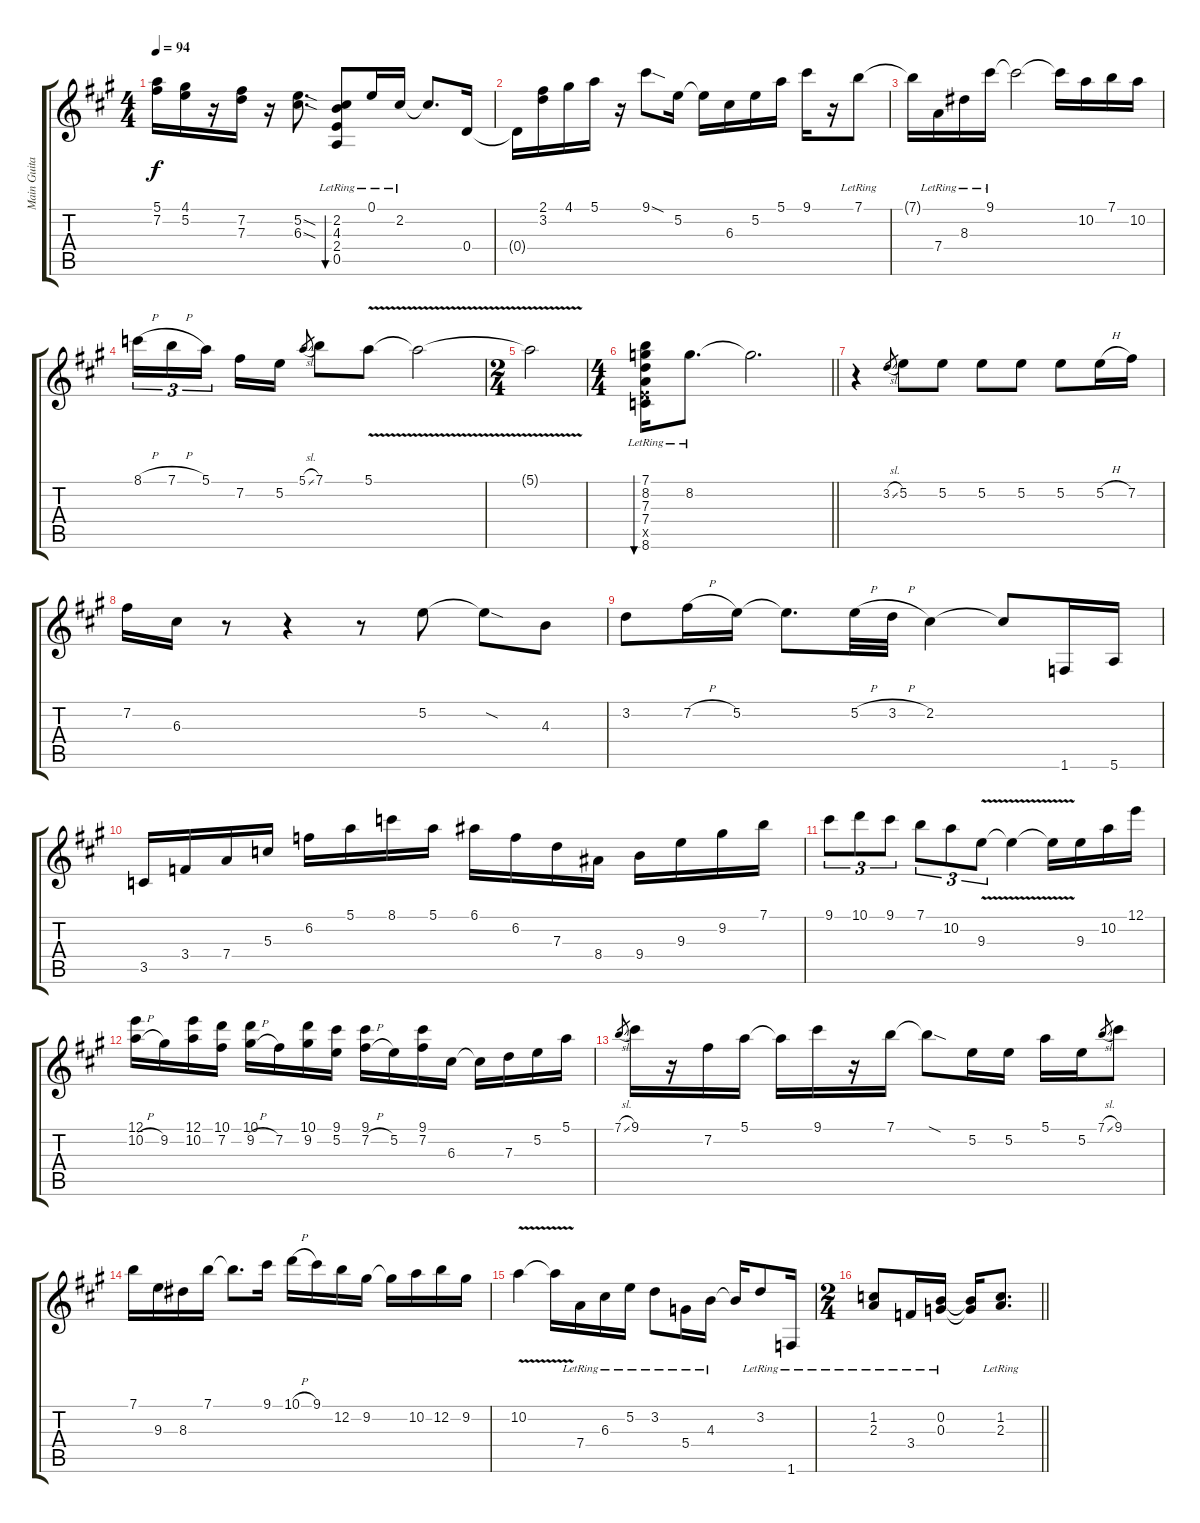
\track ("Main Guitar" "Main Guita") {instrument acousticguitarnylon}
\staff {score tabs}
\tuning (E4 B3 G3 D3 A2 E2) {hide}
\ts (4 4)
\tempo 94
\clef g2
\ks a
(5.1 7.2).16{dy f} (4.1 5.2).16 r.16 (7.2 7.3).16 r.16 (5.2{sod} 6.3{sod}).8{d} (2.2{lr} 4.3{lr} 2.4{lr} 0.5{lr}).8{bu 30} 0.1{lr}.16 2.2{lr}.16 2.2{t}.8{d} 0.4.16 |
0.4{t}.16 (2.1 3.2).16 4.1.16 5.1.16 r.16 9.1{sod}.8 5.2.16 5.2{t}.16 6.3.16 5.2.16 5.1.16 9.1.16 r.16 7.1{lr}.8 |
7.1{t}.16 7.4{lr}.16 8.3{lr}.16 9.1{lr}.16 9.1{t}.2 9.1{t}.16 10.2.16 7.1.16 10.2.16 |
8.1{h}.16{tu (3 2)} 7.1{h}.16{tu (3 2)} 5.1.16{tu (3 2) beam splitsecondary} 7.2.16 5.2.16 5.1{sl}.8{gr} 7.1.8 5.1{v}.8 5.1{v t}.2 |
\ts (2 4)
5.1{v t}.2 |
\ts (4 4)
\barLineRight lightlight
(7.1{lr} 8.2{lr} 7.3{lr} 7.4{lr} 7.5{x} 8.6{lr}).16{bu 30} 8.2{lr}.8{d} 8.2{t}.2{d} |
r.4 3.2{sl}.8{gr} 5.2.8 5.2.8 5.2.8 5.2.8 5.2.8 5.2{h}.16 7.2.16 |
7.2.16 6.3.16 r.8 r.4 r.8 5.2.8 5.2{sod t}.8 4.3.8 |
3.2.8 7.2{h}.16 5.2.16 5.2{t}.8{d} 5.2{h}.32 3.2{h}.32 2.2.4 2.2{t}.8 1.6.16 5.6.16 |
3.5.16 3.4.16 7.4.16 5.3.16 6.2.16 5.1.16 8.1.16 5.1.16 6.1.16 6.2.16 7.3.16 8.4.16 9.4.16 9.3.16 9.2.16 7.1.16 |
9.1.8{tu (3 2)} 10.1.8{tu (3 2)} 9.1.8{tu (3 2)} 7.1.8{tu (3 2)} 10.2.8{tu (3 2)} 9.3{v}.8{tu (3 2)} 9.3{v t}.4 9.3{v t}.16 9.3.16 10.2.16 12.1.16 |
(12.1 10.2{h}).16 9.2.16 (12.1 10.2).16 (10.1 7.2).16 (10.1 9.2{h}).16 7.2.16 (10.1 9.2).16 (9.1 5.2).16 (9.1 7.2{h}).16 5.2.16 (9.1 7.2).16 6.3.16 6.3{t}.16 7.3.16 5.2.16 5.1.16 |
7.1{sl}.8{gr} 9.1.16 r.16 7.2.16 5.1.16 5.1{t}.16 9.1.16 r.16 7.1.16 7.1{sod t}.8 5.2.16 5.2.16 5.1.16 5.2.16 7.1{sl}.8{gr} 9.1.8 |
7.1.16 9.3.16 8.3.16 7.1.16 7.1{t}.8{d} 9.1.16 10.1{h}.16 9.1.16 12.2.16 9.2.16 9.2{t}.16 10.2.16 12.2.16 9.2.16 |
10.2{v}.4 10.2{v t}.16 7.4{lr}.16 6.3{lr}.16 5.2{lr}.16 3.2{lr}.8 5.4{lr}.16 4.3{lr}.16 4.3{t}.16 3.2{lr}.8 1.6{lr}.16 |
\ts (2 4)
\barLineRight lightlight
(1.2{lr} 2.3{lr}).8 3.4{lr}.16 (0.2{lr} 0.3{lr}).16 (0.2{t} 0.3{t}).16 (1.2{lr} 2.3{lr}).8{d}
